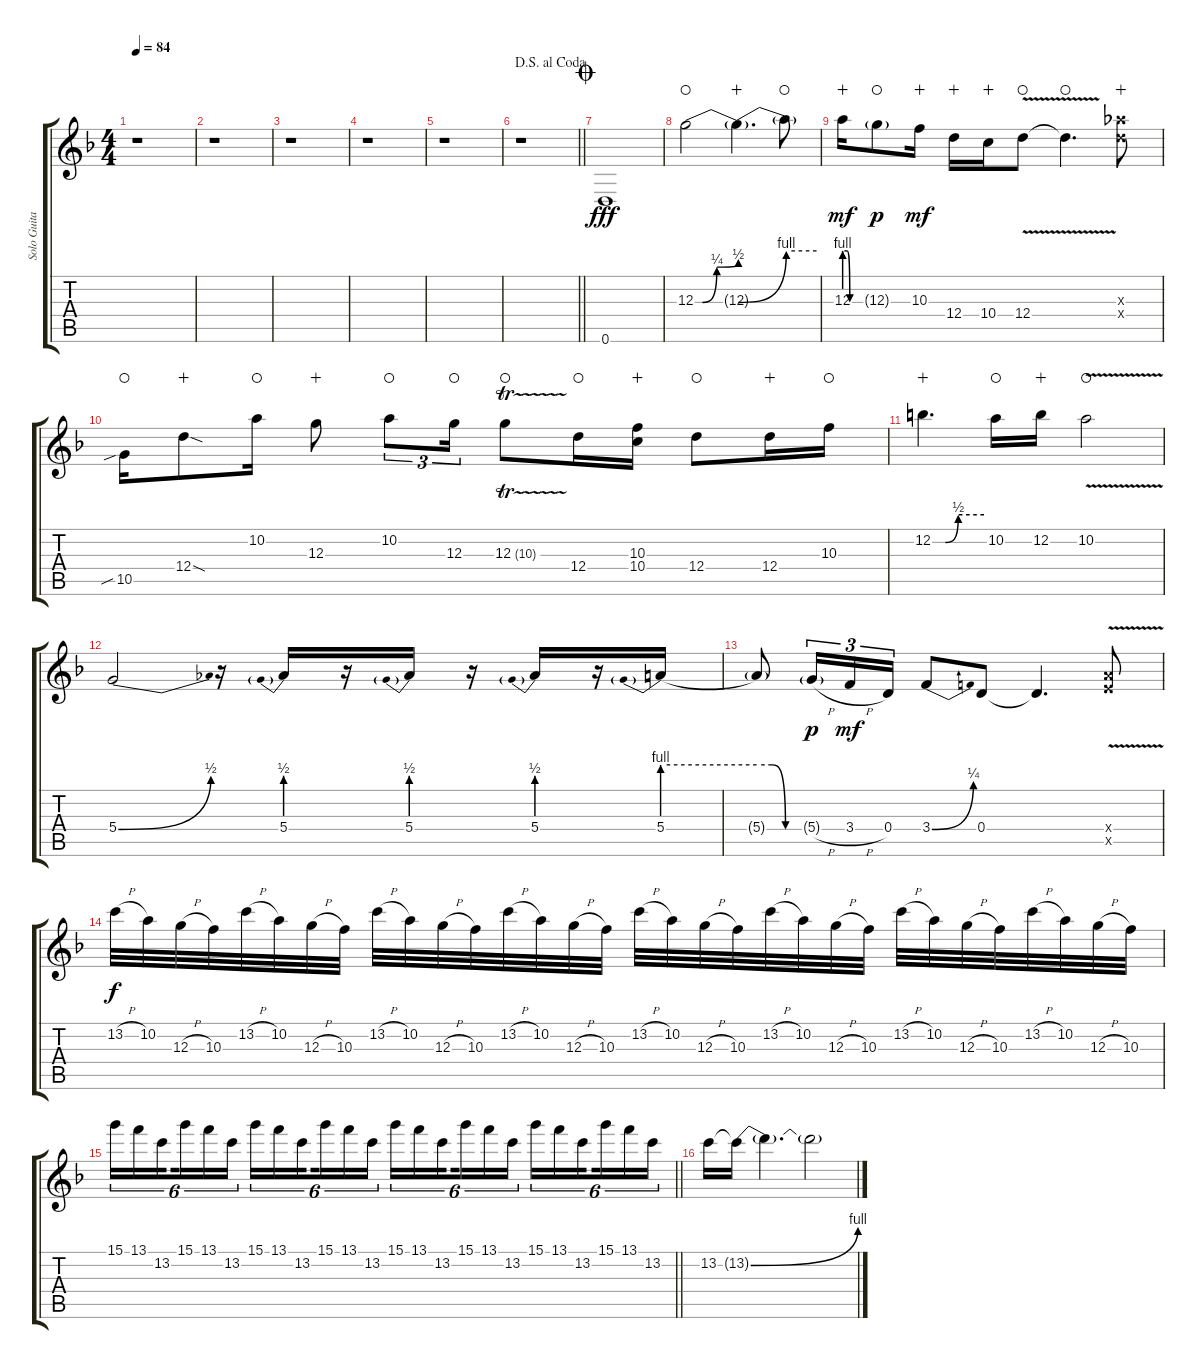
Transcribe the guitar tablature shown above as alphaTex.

\track ("Solo Guitar (YEAH BABY!!!!)" "Solo Guita") {instrument distortionguitar bank 125}
\staff {score tabs}
\tuning (E4 B3 G3 D3 A2 D2) {hide}
\ts (4 4)
\tempo 84
\clef g2
\ks f
r.1{dy fff} |
r.1 |
r.1 |
r.1 |
r.1 |
\jump dalsegnoalcoda
\barLineRight lightlight
r.1 |
\jump coda
0.6.1 |
12.3{be (custom 0 0 10 0 30 1 60 2)}.2{waho} 12.3{be (bend 0 0 60 4) t}.4{d wahc} 12.3{be (hold 0 4 60 4) t}.8{waho} |
12.3{be (custom 0 4 10 4 20 0 40 0 60 0)}.16{dy mf wahc} 12.3{g}.8{dy p waho} 10.3.16{dy mf wahc} 12.4.16{wahc} 10.4.16{wahc} 12.4{v}.8{waho} 12.4{v t}.4{d waho} (13.3{x} 12.4{x}).8{wahc} |
10.5{sib}.16{waho} 12.4{sod}.8{wahc} 10.2.16{waho} 12.3.8{wahc} 10.2.8{tu (3 2) waho} 12.3.16{tu (3 2) waho} 12.3{tr (10 32)}.8{waho} 12.4.16{waho} (10.3 10.4).16{wahc} 12.4.8{waho} 12.4.16{wahc} 10.3.16{waho} |
12.2{be (custom 0 0 15 0 30 2 60 2)}.4{d wahc} 10.2.16{waho} 12.2.16{wahc} 10.2{v}.2{waho} |
5.4{be (bend 0 0 60 2)}.2 r.16 5.4{be (prebend 0 2 60 2)}.16 r.16 5.4{be (prebend 0 2 60 2)}.16 r.16 5.4{be (prebend 0 2 60 2)}.16 r.16 5.4{be (prebend 0 4 60 4)}.16 |
5.4{be (custom 0 4 20 4 40 0 60 0) t}.8 5.4{h g}.16{tu (3 2) dy p} 3.4{h}.16{tu (3 2) dy mf} 0.4.16{tu (3 2)} 3.4{be (bend 0 0 60 1)}.8 0.4.8 0.4{t}.4{d} (7.4{v x} 7.5{v x}).8 |
13.2{h}.32{dy f} 10.2.32 12.3{h}.32 10.3.32 13.2{h}.32 10.2.32 12.3{h}.32 10.3.32 13.2{h}.32 10.2.32 12.3{h}.32 10.3.32 13.2{h}.32 10.2.32 12.3{h}.32 10.3.32 13.2{h}.32 10.2.32 12.3{h}.32 10.3.32 13.2{h}.32 10.2.32 12.3{h}.32 10.3.32 13.2{h}.32 10.2.32 12.3{h}.32 10.3.32 13.2{h}.32 10.2.32 12.3{h}.32 10.3.32 |
\barLineRight lightlight
15.1.16{tu (6 4)} 13.1.16{tu (6 4)} 13.2.16{tu (6 4) beam splitsecondary} 15.1.16{tu (6 4)} 13.1.16{tu (6 4)} 13.2.16{tu (6 4)} 15.1.16{tu (6 4)} 13.1.16{tu (6 4)} 13.2.16{tu (6 4) beam splitsecondary} 15.1.16{tu (6 4)} 13.1.16{tu (6 4)} 13.2.16{tu (6 4)} 15.1.16{tu (6 4)} 13.1.16{tu (6 4)} 13.2.16{tu (6 4) beam splitsecondary} 15.1.16{tu (6 4)} 13.1.16{tu (6 4)} 13.2.16{tu (6 4)} 15.1.16{tu (6 4)} 13.1.16{tu (6 4)} 13.2.16{tu (6 4) beam splitsecondary} 15.1.16{tu (6 4)} 13.1.16{tu (6 4)} 13.2.16{tu (6 4)} |
13.2.16 13.2{be (bend 0 0 60 4) t}.16 13.2{t}.4{d} 13.2{t}.2
